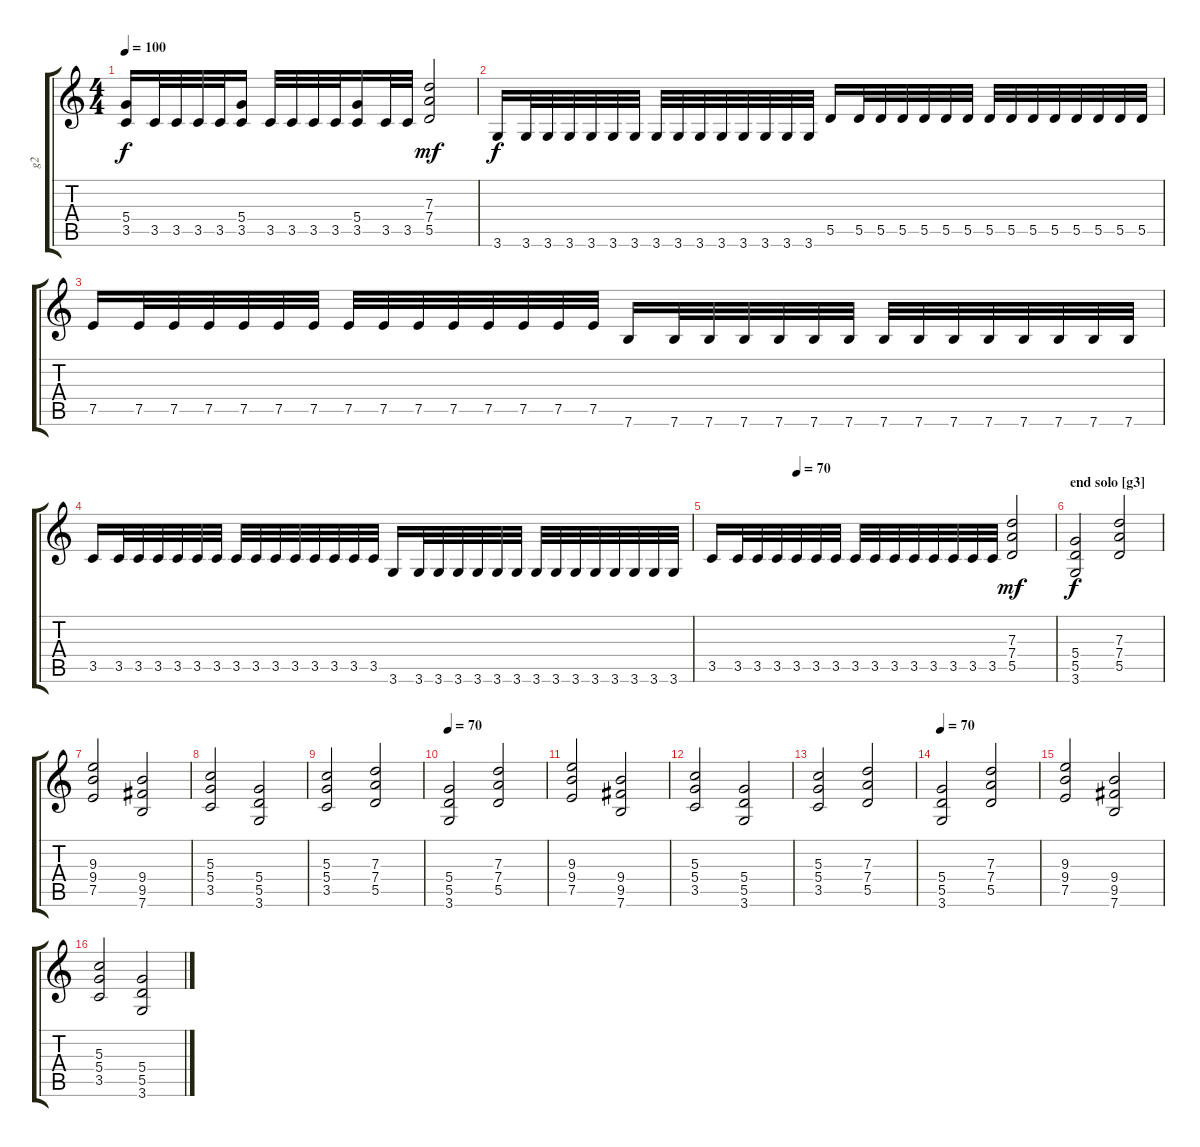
\track ("g2" "g2") {instrument overdrivenguitar}
\staff {score tabs}
\tuning (E4 B3 G3 D3 A2 E2) {hide}
\ts (4 4)
\tempo 100
\clef g2
\ks c
(5.4 3.5).16{dy f} 3.5.32 3.5.32 3.5.32 3.5.32 (5.4 3.5).16 3.5.32 3.5.32 3.5.32 3.5.32 (5.4 3.5).16 3.5.32 3.5.32 (7.3 7.4 5.5).2{dy mf} |
3.6.16{dy f} 3.6.32 3.6.32 3.6.32 3.6.32 3.6.32 3.6.32 3.6.32 3.6.32 3.6.32 3.6.32 3.6.32 3.6.32 3.6.32 3.6.32 5.5.16 5.5.32 5.5.32 5.5.32 5.5.32 5.5.32 5.5.32 5.5.32 5.5.32 5.5.32 5.5.32 5.5.32 5.5.32 5.5.32 5.5.32 |
7.5.16 7.5.32 7.5.32 7.5.32 7.5.32 7.5.32 7.5.32 7.5.32 7.5.32 7.5.32 7.5.32 7.5.32 7.5.32 7.5.32 7.5.32 7.6.16 7.6.32 7.6.32 7.6.32 7.6.32 7.6.32 7.6.32 7.6.32 7.6.32 7.6.32 7.6.32 7.6.32 7.6.32 7.6.32 7.6.32 |
3.5.16 3.5.32 3.5.32 3.5.32 3.5.32 3.5.32 3.5.32 3.5.32 3.5.32 3.5.32 3.5.32 3.5.32 3.5.32 3.5.32 3.5.32 3.6.16 3.6.32 3.6.32 3.6.32 3.6.32 3.6.32 3.6.32 3.6.32 3.6.32 3.6.32 3.6.32 3.6.32 3.6.32 3.6.32 3.6.32 |
\tempo (70 0.25)
3.5.16 3.5.32 3.5.32 3.5.32 3.5.32 3.5.32 3.5.32 3.5.32 3.5.32 3.5.32 3.5.32 3.5.32 3.5.32 3.5.32 3.5.32 (7.3 7.4 5.5).2{dy mf} |
\section ("" "end solo [g3]")
(5.4 5.5 3.6).2{dy f} (7.3 7.4 5.5).2 |
(9.3 9.4 7.5).2 (9.4 9.5 7.6).2 |
(5.3 5.4 3.5).2 (5.4 5.5 3.6).2 |
(5.3 5.4 3.5).2 (7.3 7.4 5.5).2 |
\tempo 70
(5.4 5.5 3.6).2 (7.3 7.4 5.5).2 |
(9.3 9.4 7.5).2 (9.4 9.5 7.6).2 |
(5.3 5.4 3.5).2 (5.4 5.5 3.6).2 |
(5.3 5.4 3.5).2 (7.3 7.4 5.5).2 |
\section ("" "")
\tempo 70
(5.4 5.5 3.6).2 (7.3 7.4 5.5).2 |
(9.3 9.4 7.5).2 (9.4 9.5 7.6).2 |
(5.3 5.4 3.5).2 (5.4 5.5 3.6).2
